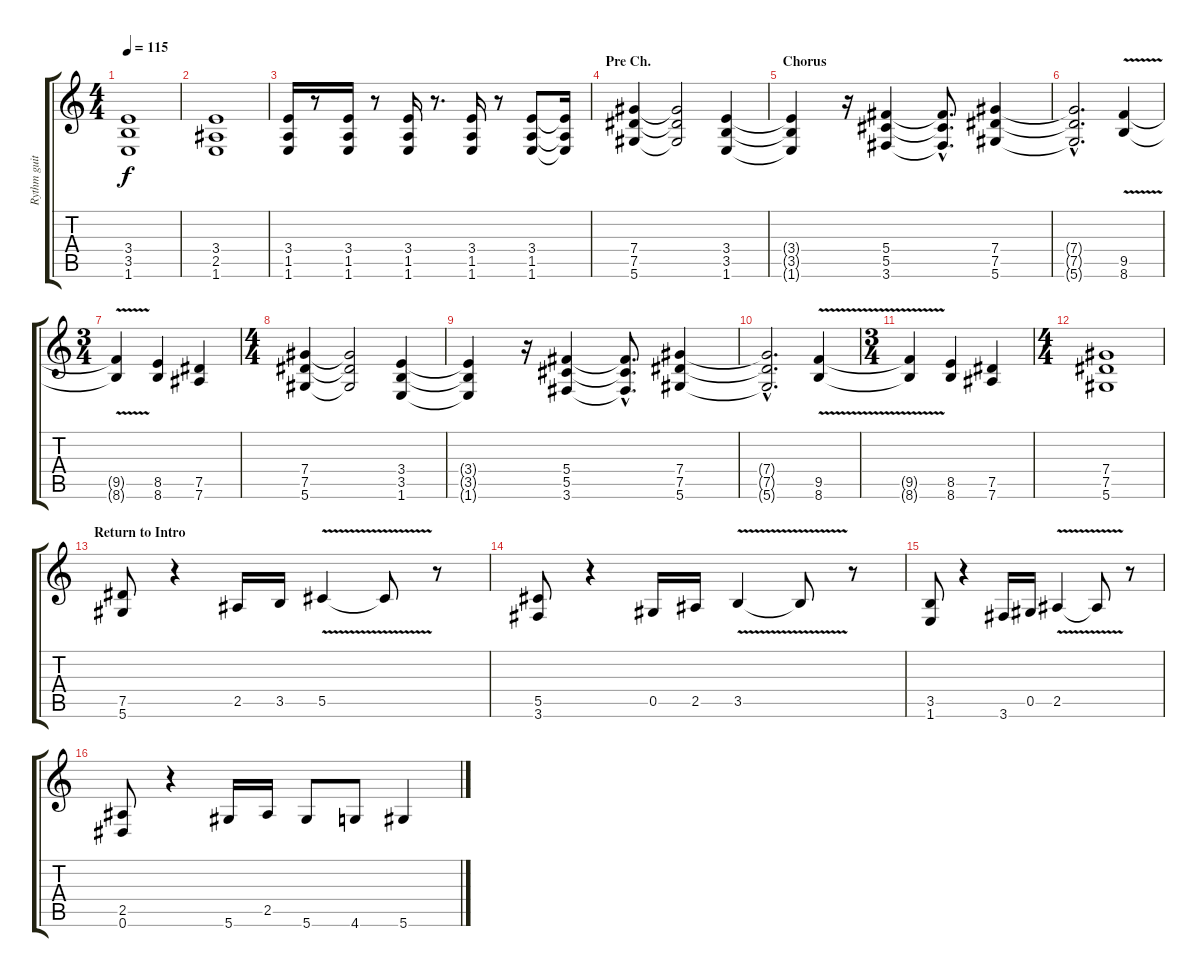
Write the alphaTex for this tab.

\track ("Rythm guitar" "Rythm guit") {instrument overdrivenguitar}
\staff {score tabs}
\tuning (Eb4 Bb3 Gb3 Db3 Ab2 Eb2) {hide}
\ts (4 4)
\tempo 115
\clef g2
\ks c
(3.4 3.5 1.6).1{dy f} |
(3.4 2.5 1.6).1 |
(3.4 1.5 1.6).16 r.8 (3.4 1.5 1.6).16 r.8 (3.4 1.5 1.6).16 r.8{d} (3.4 1.5 1.6).16 r.8 (3.4 1.5 1.6).8 (3.4{t} 1.5{t} 1.6{t}).16 |
\section ("" "Pre Ch.")
(7.4 7.5 5.6).4 (7.4{t} 7.5{t} 5.6{t}).2 (3.4 3.5 1.6).4 |
\section ("" "Chorus")
(3.4{t} 3.5{t} 1.6{t}).4 r.16 (5.4 5.5 3.6).4 (5.4{hac t} 5.5{hac t} 3.6{hac t}).8{d} (7.4 7.5 5.6).4 |
(7.4{hac t} 7.5{hac t} 5.6{hac t}).2{d} (9.5{v} 8.6).4 |
\ts (3 4)
(9.5{t} 8.6{t}).4 (8.5 8.6).4 (7.5 7.6).4 |
\ts (4 4)
(7.4 7.5 5.6).4 (7.4{t} 7.5{t} 5.6{t}).2 (3.4 3.5 1.6).4 |
(3.4{t} 3.5{t} 1.6{t}).4 r.16 (5.4 5.5 3.6).4 (5.4{hac t} 5.5{hac t} 3.6{hac t}).8{d} (7.4 7.5 5.6).4 |
(7.4{hac t} 7.5{hac t} 5.6{hac t}).2{d} (9.5{v} 8.6).4 |
\ts (3 4)
(9.5{t} 8.6{t}).4 (8.5 8.6).4 (7.5 7.6).4 |
\ts (4 4)
(7.4 7.5 5.6).1 |
\section ("" "Return to Intro")
(7.5 5.6).8 r.4 2.5.16 3.5.16 5.5{v}.4 5.5{t}.8 r.8 |
(5.5 3.6).8 r.4 0.5.16 2.5.16 3.5{v}.4 3.5{t}.8 r.8 |
(3.5 1.6).8 r.4 3.6.16 0.5.16 2.5{v}.4 2.5{t}.8 r.8 |
(2.5 0.6).8 r.4 5.6.16 2.5.16 5.6.8 4.6.8 5.6.4
